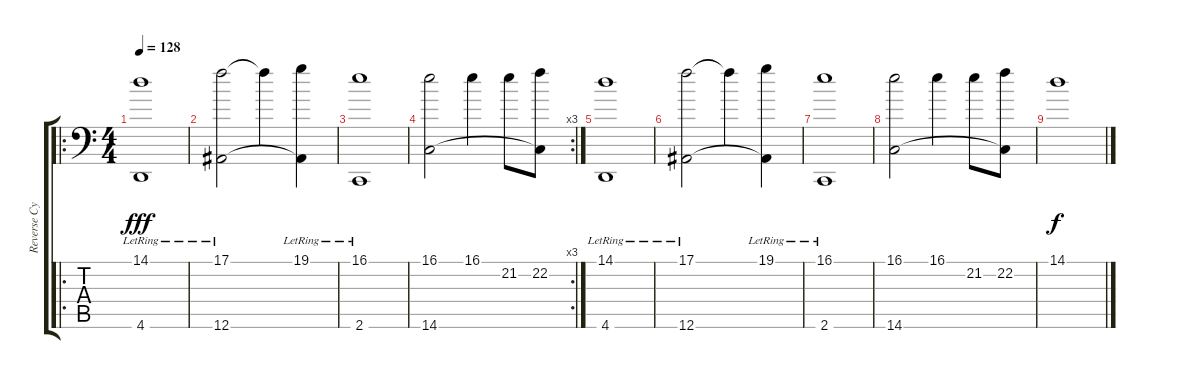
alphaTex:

\track ("Reverse Cymbal" "Reverse Cy") {solo instrument acousticgrandpiano}
\staff {score tabs}
\tuning (C4 G3 Eb3 Bb2 F2 Bb1) {hide}
\ro
\ts (4 4)
\tempo 128
\clef f4
\ks c
(14.1{lr} 4.6{lr}).1{dy fff} |
(17.1{lr} 12.6{lr}).2 17.1{t}.4 (19.1{lr} 12.6{t}).4 |
(16.1{lr} 2.6{lr}).1 |
\rc 3
(16.1 14.6).2 16.1.4 21.2.8 (22.2 14.6{t}).8 |
(14.1{lr} 4.6{lr}).1 |
(17.1{lr} 12.6{lr}).2 17.1{t}.4 (19.1{lr} 12.6{t}).4 |
(16.1{lr} 2.6{lr}).1 |
(16.1 14.6).2 16.1.4 21.2.8 (22.2 14.6{t}).8 |
14.1.1{dy f}
